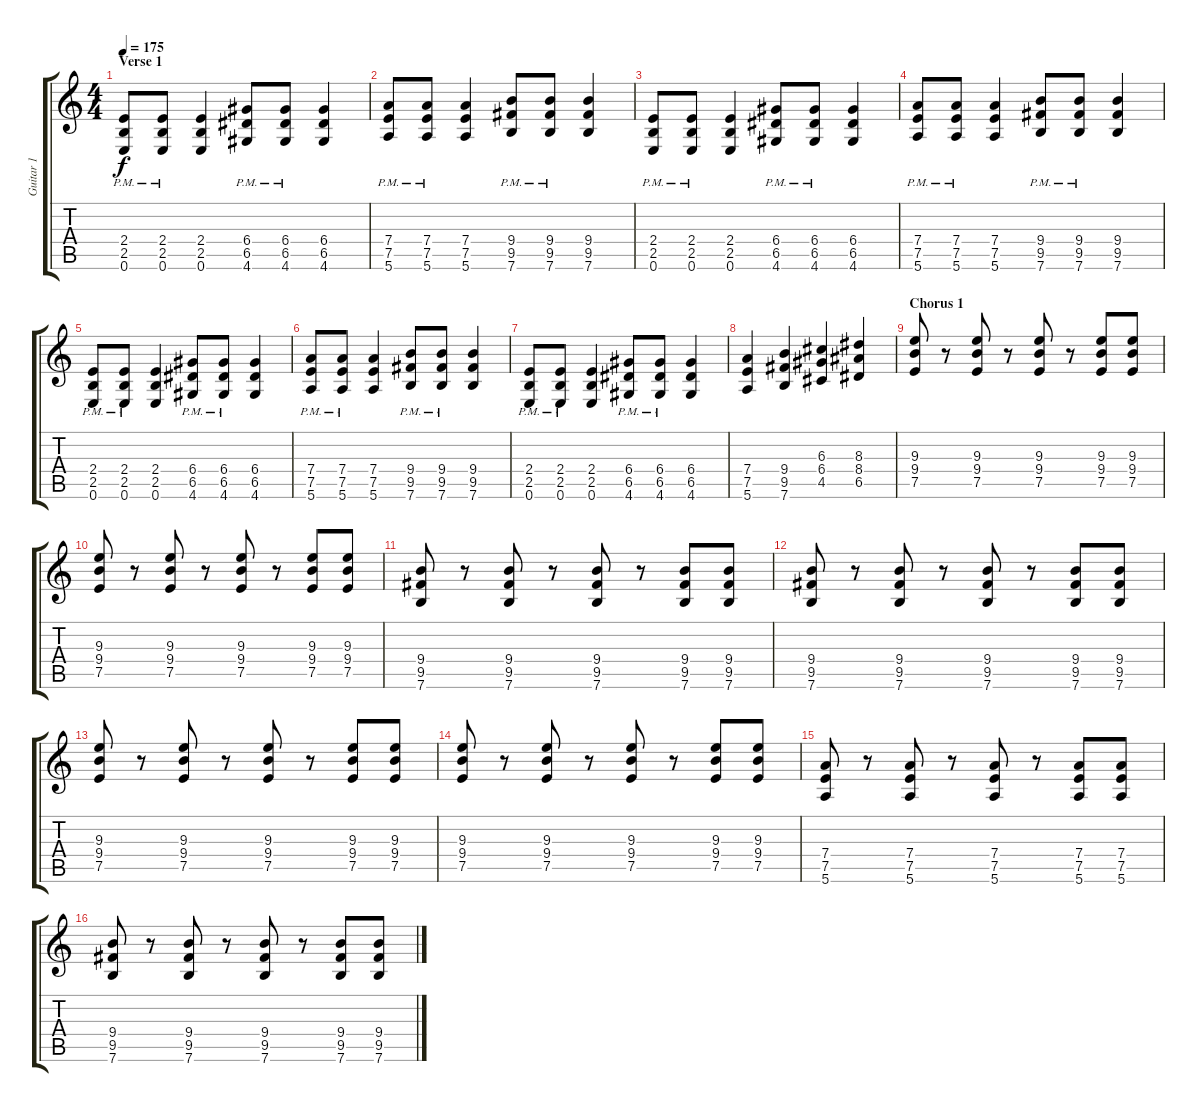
\track ("Guitar 1" "Guitar 1") {instrument overdrivenguitar}
\staff {score tabs}
\tuning (E4 B3 G3 D3 A2 E2) {hide}
\ts (4 4)
\section ("" "Verse 1")
\tempo 175
\clef g2
\ks c
(2.4{pm} 2.5{pm} 0.6{pm}).8{dy f} (2.4{pm} 2.5{pm} 0.6{pm}).8 (2.4 2.5 0.6).4 (6.4{pm} 6.5{pm} 4.6{pm}).8 (6.4{pm} 6.5{pm} 4.6{pm}).8 (6.4 6.5 4.6).4 |
(7.4{pm} 7.5{pm} 5.6{pm}).8 (7.4{pm} 7.5{pm} 5.6{pm}).8 (7.4 7.5 5.6).4 (9.4{pm} 9.5{pm} 7.6{pm}).8 (9.4{pm} 9.5{pm} 7.6{pm}).8 (9.4 9.5 7.6).4 |
(2.4{pm} 2.5{pm} 0.6{pm}).8 (2.4{pm} 2.5{pm} 0.6{pm}).8 (2.4 2.5 0.6).4 (6.4{pm} 6.5{pm} 4.6{pm}).8 (6.4{pm} 6.5{pm} 4.6{pm}).8 (6.4 6.5 4.6).4 |
(7.4{pm} 7.5{pm} 5.6{pm}).8 (7.4{pm} 7.5{pm} 5.6{pm}).8 (7.4 7.5 5.6).4 (9.4{pm} 9.5{pm} 7.6{pm}).8 (9.4{pm} 9.5{pm} 7.6{pm}).8 (9.4 9.5 7.6).4 |
(2.4{pm} 2.5{pm} 0.6{pm}).8 (2.4{pm} 2.5{pm} 0.6{pm}).8 (2.4 2.5 0.6).4 (6.4{pm} 6.5{pm} 4.6{pm}).8 (6.4{pm} 6.5{pm} 4.6{pm}).8 (6.4 6.5 4.6).4 |
(7.4{pm} 7.5{pm} 5.6{pm}).8 (7.4{pm} 7.5{pm} 5.6{pm}).8 (7.4 7.5 5.6).4 (9.4{pm} 9.5{pm} 7.6{pm}).8 (9.4{pm} 9.5{pm} 7.6{pm}).8 (9.4 9.5 7.6).4 |
(2.4{pm} 2.5{pm} 0.6{pm}).8 (2.4{pm} 2.5{pm} 0.6{pm}).8 (2.4 2.5 0.6).4 (6.4{pm} 6.5{pm} 4.6{pm}).8 (6.4{pm} 6.5{pm} 4.6{pm}).8 (6.4 6.5 4.6).4 |
(7.4 7.5 5.6).4 (9.4 9.5 7.6).4 (6.3 6.4 4.5).4 (8.3 8.4 6.5).4 |
\section ("" "Chorus 1")
(9.3 9.4 7.5).8 r.8 (9.3 9.4 7.5).8 r.8 (9.3 9.4 7.5).8 r.8 (9.3 9.4 7.5).8 (9.3 9.4 7.5).8 |
(9.3 9.4 7.5).8 r.8 (9.3 9.4 7.5).8 r.8 (9.3 9.4 7.5).8 r.8 (9.3 9.4 7.5).8 (9.3 9.4 7.5).8 |
(9.4 9.5 7.6).8 r.8 (9.4 9.5 7.6).8 r.8 (9.4 9.5 7.6).8 r.8 (9.4 9.5 7.6).8 (9.4 9.5 7.6).8 |
(9.4 9.5 7.6).8 r.8 (9.4 9.5 7.6).8 r.8 (9.4 9.5 7.6).8 r.8 (9.4 9.5 7.6).8 (9.4 9.5 7.6).8 |
(9.3 9.4 7.5).8 r.8 (9.3 9.4 7.5).8 r.8 (9.3 9.4 7.5).8 r.8 (9.3 9.4 7.5).8 (9.3 9.4 7.5).8 |
(9.3 9.4 7.5).8 r.8 (9.3 9.4 7.5).8 r.8 (9.3 9.4 7.5).8 r.8 (9.3 9.4 7.5).8 (9.3 9.4 7.5).8 |
(7.4 7.5 5.6).8 r.8 (7.4 7.5 5.6).8 r.8 (7.4 7.5 5.6).8 r.8 (7.4 7.5 5.6).8 (7.4 7.5 5.6).8 |
(9.4 9.5 7.6).8 r.8 (9.4 9.5 7.6).8 r.8 (9.4 9.5 7.6).8 r.8 (9.4 9.5 7.6).8 (9.4 9.5 7.6).8
